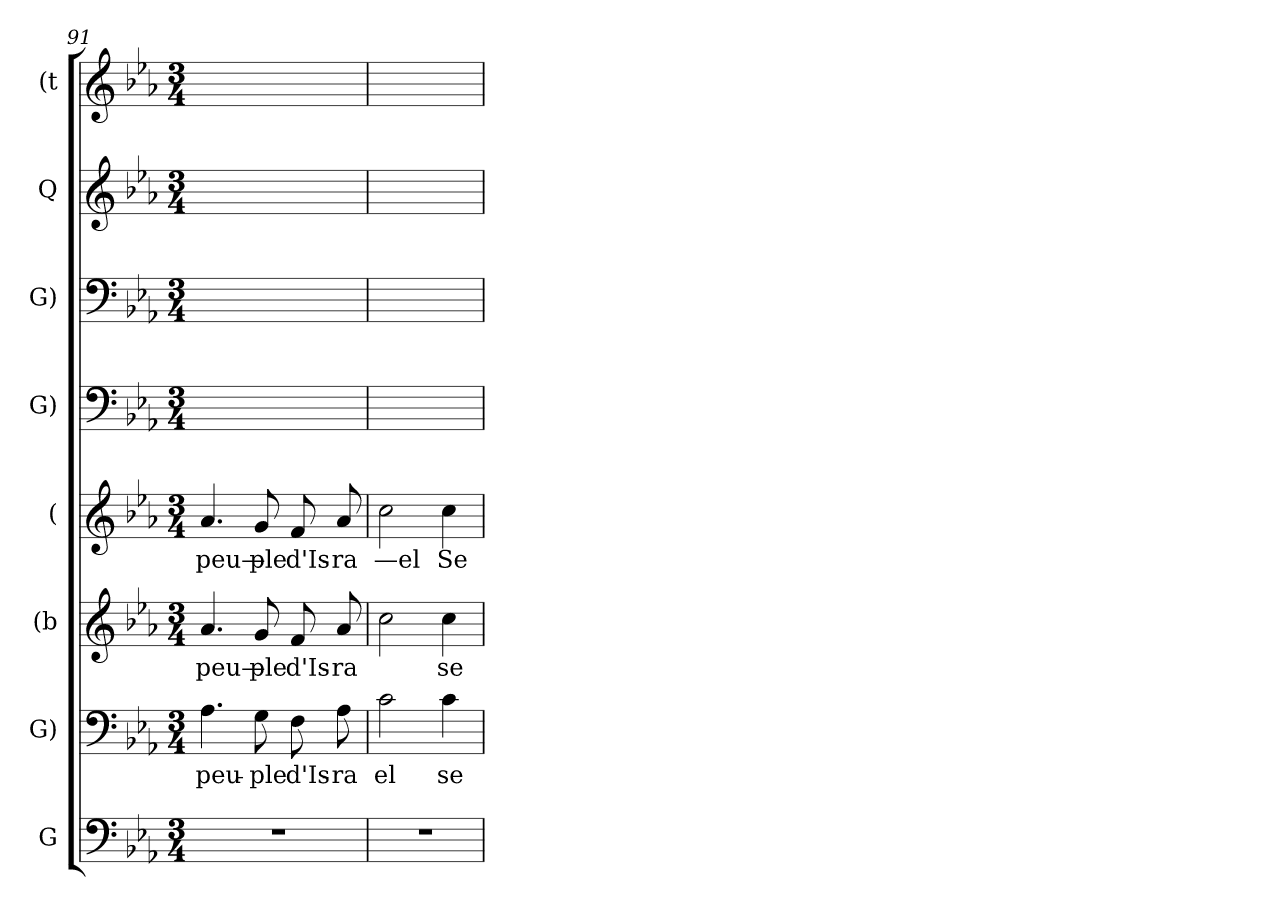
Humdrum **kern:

**kern	**kern	**text	**kern	**text	**kern	**text	**kern	**kern	**kern	**kern
*part8	*part7	*part7	*part6	*part6	*part5	*part5	*part4	*part3	*part2	*part1
*staff8	*staff7	*staff7	*staff6	*staff6	*staff5	*staff5	*staff4	*staff3	*staff2	*staff1
*I"G	*I"G)	*	*I"(b	*	*I"(	*	*I"G)	*I"G)	*I"Q	*I"(t
*clefF4	*clefF4	*	*clefG2	*	*clefG2	*	*clefF4	*clefF4	*clefG2	*clefG2
*k[b-e-a-]	*k[b-e-a-]	*	*k[b-e-a-]	*	*k[b-e-a-]	*	*k[b-e-a-]	*k[b-e-a-]	*k[b-e-a-]	*k[b-e-a-]
*M3/4	*M3/4	*	*M3/4	*	*M3/4	*	*M3/4	*M3/4	*M3/4	*M3/4
=91	=91	=91	=91	=91	=91	=91	=91	=91	=91	=91
2.r	4.A-i\	peu-	4.a-i/	peu—	4.a-i/	peu—	2.ryy	2.ryy	2.ryy	2.ryy
.	8Gi\	ple	8gi/	ple	8gi/	ple	.	.	.	.
.	8Fi\	d'Is-	8fi/	d'Is-	8fi/	d'Is-	.	.	.	.
.	8A-i\	ra	8a-i/	ra	8a-i/	ra	.	.	.	.
=92	=92	=92	=92	=92	=92	=92	=92	=92	=92	=92
2.r	2ci\	el	2cci\	.	2cci\	—el	2.ryy	2.ryy	2.ryy	2.ryy
.	4ci\	se	4cci\	se	4cci\	Se	.	.	.	.
=	=	=	=	=	=	=	=	=	=	=
*-	*-	*-	*-	*-	*-	*-	*-	*-	*-	*-
